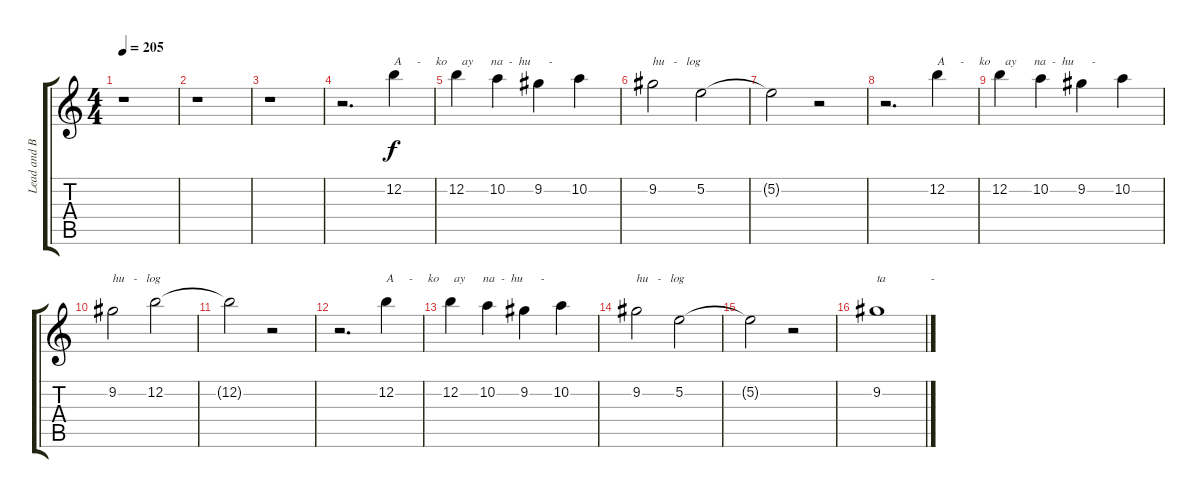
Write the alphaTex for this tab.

\track ("Lead and Back-up Vocals" "Lead and B") {instrument overdrivenguitar}
\staff {score tabs}
\tuning (E4 B3 G3 D3 A2 E2) {hide}
\ts (4 4)
\tempo 205
\clef g2
\ks c
r.1{dy f} |
r.1 |
r.1 |
r.2{d} 12.2.4{txt "A     -     ko     ay      na  -  hu      -"} |
12.2.4 10.2.4 9.2.4 10.2.4 |
9.2.2{txt "hu   -   log"} 5.2.2 |
5.2{t}.2 r.2 |
r.2{d} 12.2.4{txt "A     -     ko     ay      na  -  hu      -"} |
12.2.4 10.2.4 9.2.4 10.2.4 |
9.2.2{txt "hu   -   log"} 12.2.2 |
12.2{t}.2 r.2 |
r.2{d} 12.2.4{txt "A     -     ko     ay      na  -  hu      -"} |
12.2.4 10.2.4 9.2.4 10.2.4 |
9.2.2{txt "hu   -   log"} 5.2.2 |
5.2{t}.2 r.2 |
9.2.1{txt "ta               -"}
